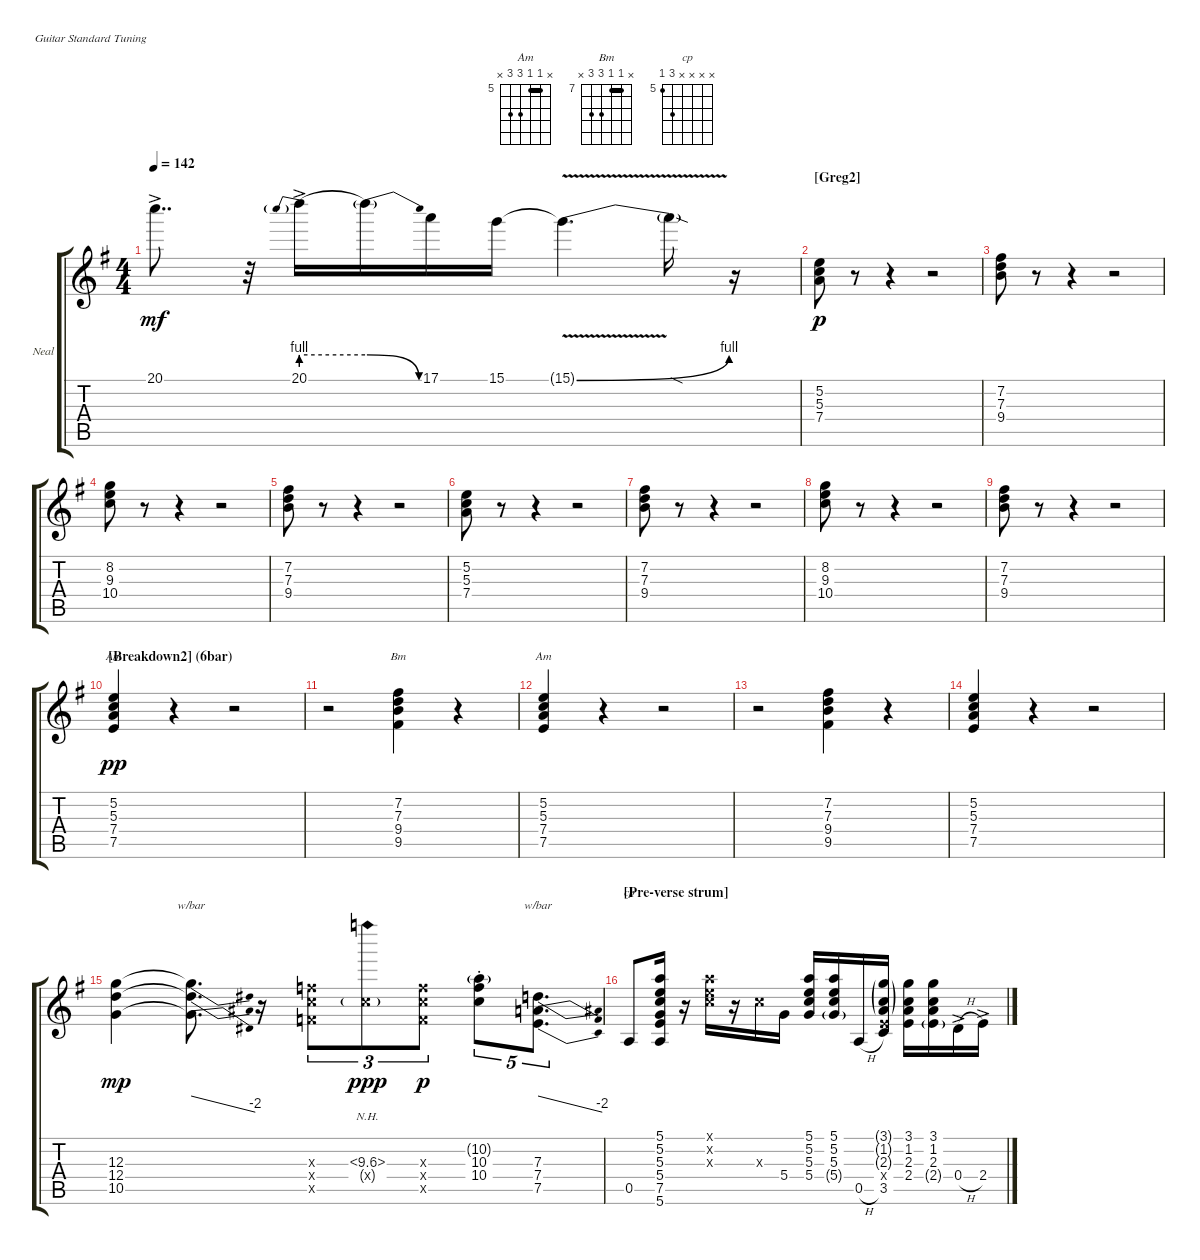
\bracketExtendMode groupsimilarinstruments
\firstSystemTrackNameOrientation horizontal
\otherSystemsTrackNameOrientation horizontal
\track ("Guitar - Neal Schon" "Neal") {instrument electricguitarclean}
\staff {score tabs}
\tuning (E4 B3 G3 D3 A2 E2)
\chord ("Am" x 5 5 7 7 x) {firstfret 5 barre 5}
\chord ("Bm" x 7 7 9 9 x) {firstfret 7 barre 7}
\chord ("cp" x x x x 7 5) {firstfret 5}
\ts (4 4)
\tempo 142
\clef g2
\ks eminor
20.1{ac t}.8{dd dy mf} r.32 20.1{be (prebend 0 4 60 4) ac}.16 20.1{be (release 0 4 15 0) t}.16 17.1.16 15.1.16 15.1{be (bend 0 0 15 4) v t}.4{d} 15.1{sod t}.16 r.16 |
\section ("" "[Greg2]")
(7.4 5.3 5.2).8{dy p} r.8 r.4 r.2 |
(7.2 7.3 9.4).8 r.8 r.4 r.2 |
(10.4 9.3 8.2).8 r.8 r.4 r.2 |
(7.2 7.3 9.4).8 r.8 r.4 r.2 |
(7.4 5.3 5.2).8 r.8 r.4 r.2 |
(7.2 7.3 9.4).8 r.8 r.4 r.2 |
(10.4 9.3 8.2).8 r.8 r.4 r.2 |
(7.2 7.3 9.4).8 r.8 r.4 r.2 |
\section ("" "[Breakdown2] (6bar)  ")
(7.4 5.3 5.2 7.5).4{ch "Am" dy pp} r.4 r.2 |
r.2 (7.2 7.3 9.4 9.5).4{ch "Bm"} r.4 |
(7.4 5.3 5.2 7.5).4{ch "Am"} r.4 r.2 |
r.2 (7.2 7.3 9.4 9.5).4 r.4 |
(7.4 5.3 5.2 7.5).4 r.4 r.2 |
(10.5 12.4 12.3).4{dy mp} (10.5{t} 12.4{t} 12.3{t}).8{d tbe (dive default 0 0 59.4 -8)} r.16 (8.5{x} 10.4{x} 10.3{x}).8{tu (3 2)} (10.3{nh} 10.4{g x}).8{tu (3 2) dy ppp} (8.5{x} 10.4{x} 10.3{x}).8{tu (3 2) dy p} (10.2{g} 10.3{st} 10.4{st}).8{tu (5 4)} (7.4 7.5 7.3).8{d tu (5 4) tbe (dive default 16.8 0 60 -8)} |
\section ("" "[Pre-verse strum] ")
0.5.8{ch "cp"} (5.4 5.3 5.1 5.2 7.5 5.6).16 r.16 (5.3{x} 5.2{x} 5.1{x}).16 r.16 5.3{x}.16 5.4.16 (5.4 5.3 5.1 5.2).16 (5.4{g} 5.3 5.1 5.2).16 0.5{h}.16 (3.5 2.4{x} 2.3{g} 1.2{g} 3.1{g}).16 (3.1 1.2 2.3 2.4).16 (3.1 1.2 2.3 2.4{g}).16 0.4{h ac}.16 2.4{ac}.16
